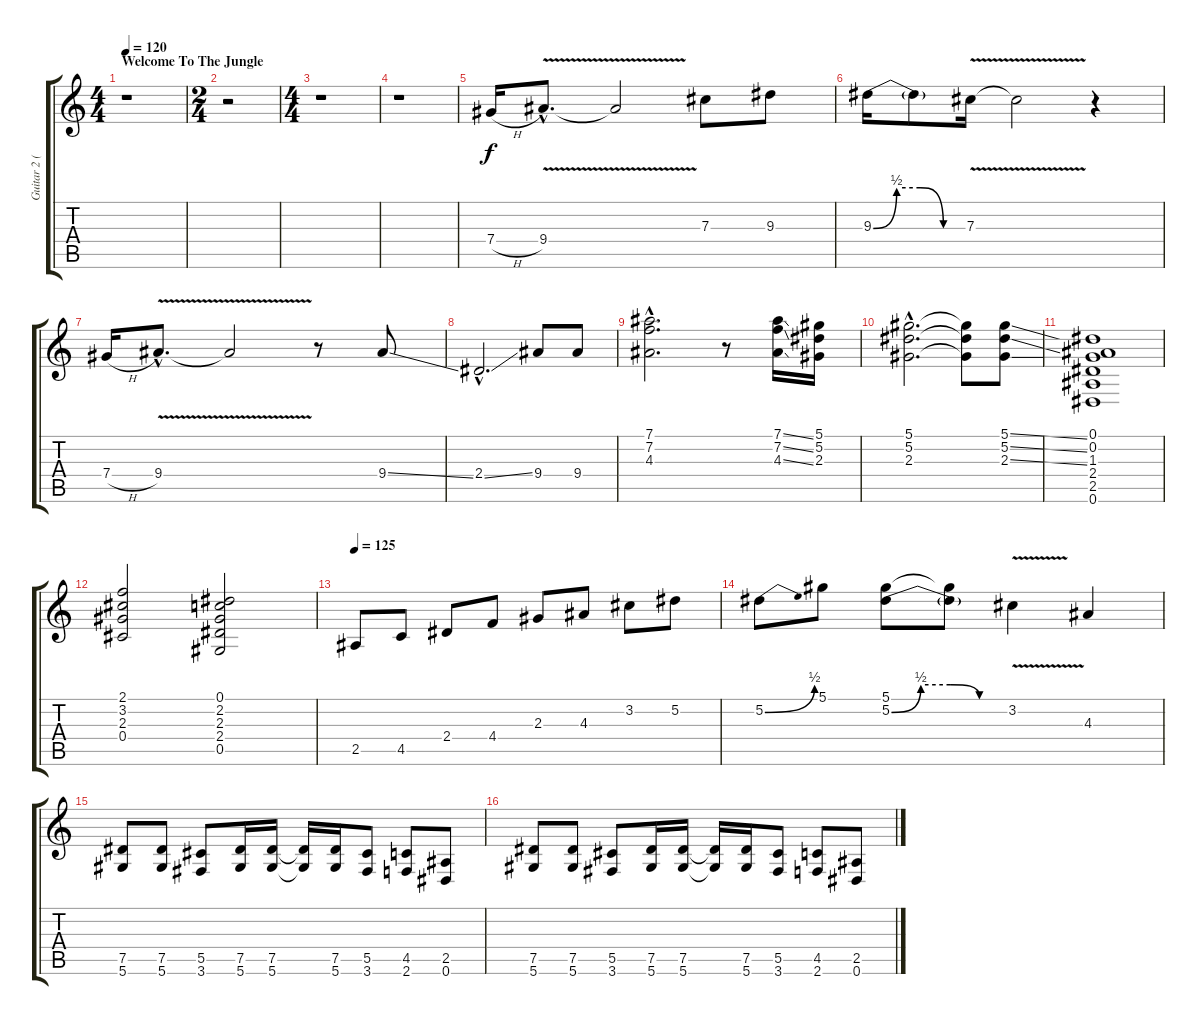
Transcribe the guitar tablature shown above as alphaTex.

\track ("Guitar 2 (Izzy)" "Guitar 2 (") {instrument overdrivenguitar}
\staff {score tabs}
\tuning (Eb4 Bb3 Gb3 Db3 Ab2 Eb2) {hide}
\ts (4 4)
\section ("" "Welcome To The Jungle")
\tempo 120
\tempo 105
\tempo 120
\clef g2
\ks c
r.1{dy f instrument overdrivenguitar} |
\ts (2 4)
r.2 |
\ts (4 4)
r.1 |
r.1 |
7.4{h}.16 9.4{v hac}.8{d} 9.4{t}.2 7.3.8 9.3.8 |
9.3{be (custom 0 0 15 2 30 2 45 0 60 0)}.16 9.3{t}.8 7.3{v}.16 7.3{t}.2 r.4 |
7.4{h}.16 9.4{v hac}.8{d} 9.4{t}.2 r.8 9.4{ss}.8 |
2.4{ss hac}.2{d} 9.4.8 9.4.8 |
(7.1{hac} 7.2{hac} 4.3{hac}).2{d} r.8 (7.1{ss} 7.2{ss} 4.3{ss}).16 (5.1 5.2 2.3).16 |
(5.1{hac} 5.2{hac} 2.3{hac}).2{d} (5.1{t} 5.2{t} 2.3{t}).8 (5.1{ss} 5.2{ss} 2.3{ss}).8 |
(0.1 0.2 1.3 2.4 2.5 0.6).1 |
(2.1 3.2 2.3 0.4).2 (0.1 2.2 2.3 2.4 0.5).2 |
\tempo 125
2.5.8 4.5.8 2.4.8 4.4.8 2.3.8 4.3.8 3.2.8 5.2.8 |
5.2{be (bend 0 0 60 2)}.8 5.1.8 (5.1 5.2{be (custom 0 0 15 2 30 2 45 0 60 0)}).8 (5.1{t} 5.2{t}).8 3.2{v}.4 4.3.4 |
(7.5 5.6).8 (7.5 5.6).8 (5.5 3.6).8 (7.5 5.6).16 (7.5 5.6).16 (7.5{t} 5.6{t}).16 (7.5 5.6).16 (5.5 3.6).8 (4.5 2.6).8 (2.5 0.6).8 |
(7.5 5.6).8 (7.5 5.6).8 (5.5 3.6).8 (7.5 5.6).16 (7.5 5.6).16 (7.5{t} 5.6{t}).16 (7.5 5.6).16 (5.5 3.6).8 (4.5 2.6).8 (2.5 0.6).8
